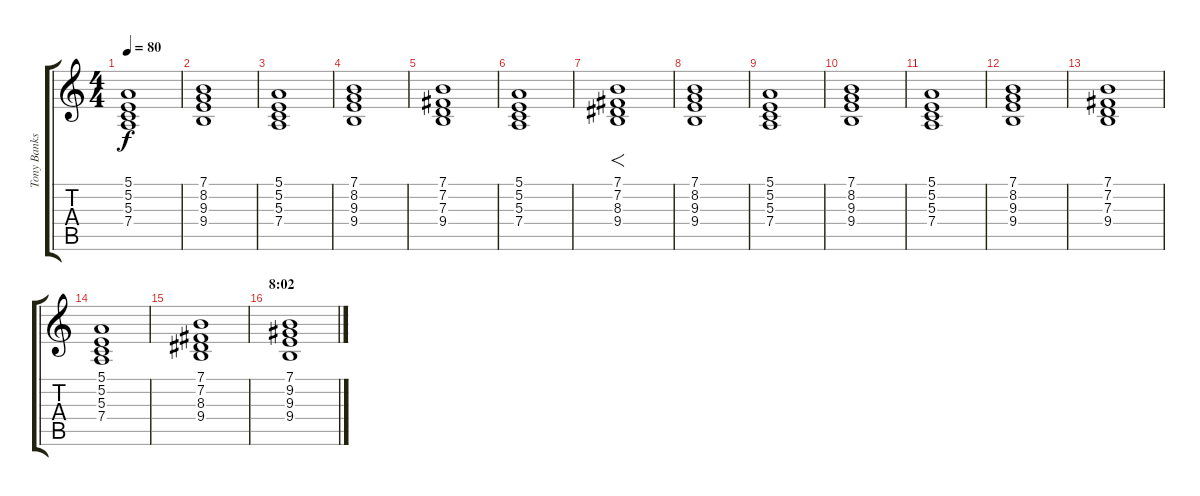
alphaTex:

\track ("Tony Banks (organ)" "Tony Banks") {instrument drawbarorgan}
\staff {score tabs}
\tuning (E4 B3 G3 D3 A2 E2) {hide}
\ts (4 4)
\tempo 80
\clef g2
\ks c
(5.1 5.2 5.3 7.4).1{dy f} |
(7.1 8.2 9.3 9.4).1 |
(5.1 5.2 5.3 7.4).1 |
(7.1 8.2 9.3 9.4).1 |
(7.1 7.2 7.3 9.4).1 |
(5.1 5.2 5.3 7.4).1 |
(7.1 7.2 8.3 9.4).1{f volume 13 instrument rockorgan} |
(7.1 8.2 9.3 9.4).1 |
(5.1 5.2 5.3 7.4).1 |
(7.1 8.2 9.3 9.4).1 |
(5.1 5.2 5.3 7.4).1 |
(7.1 8.2 9.3 9.4).1 |
(7.1 7.2 7.3 9.4).1 |
(5.1 5.2 5.3 7.4).1 |
(7.1 7.2 8.3 9.4).1 |
\section ("" "8:02")
(7.1 9.2 9.3 9.4).1{instrument drawbarorgan}
